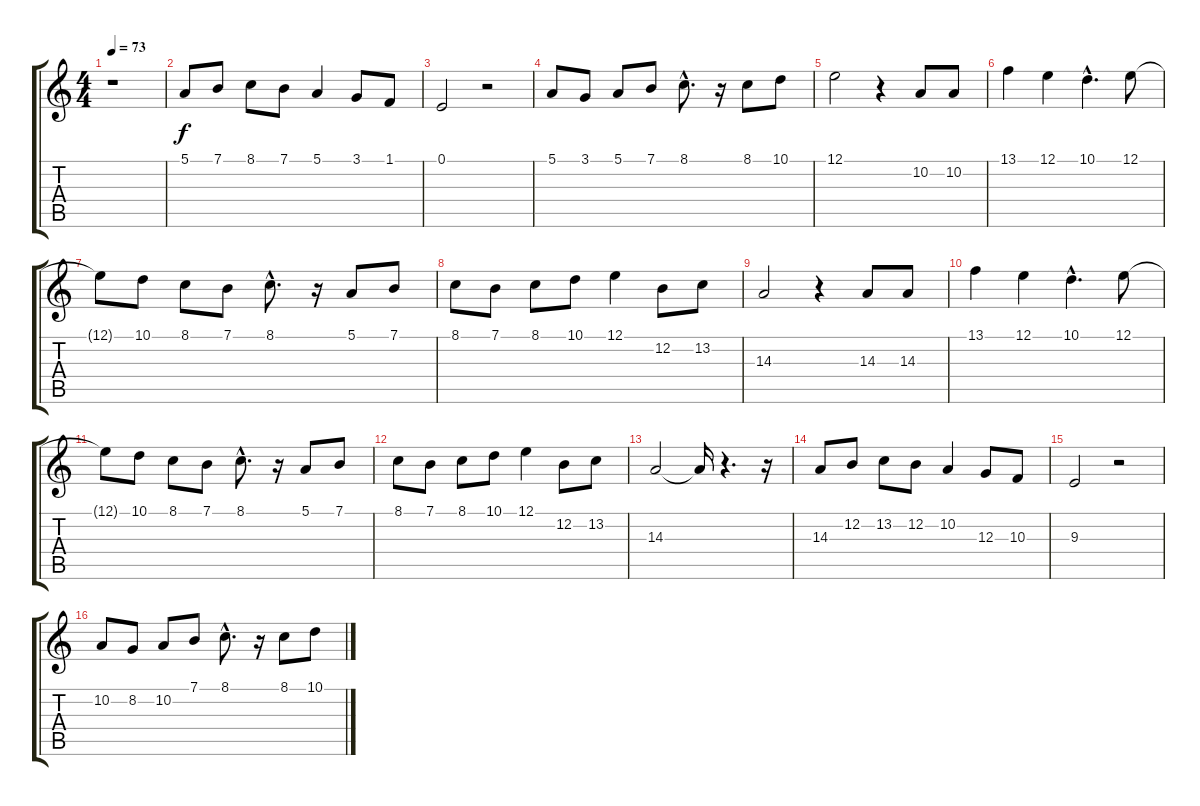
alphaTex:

\track "" {instrument synthvoice}
\staff {score tabs}
\tuning (E4 B3 G3 D3 A2 E2) {hide}
\ts (4 4)
\tempo 73
\clef g2
\ks c
r.1{dy f instrument synthvoice} |
5.1.8 7.1.8 8.1.8 7.1.8 5.1.4 3.1.8 1.1.8 |
0.1.2 r.2 |
5.1.8 3.1.8 5.1.8 7.1.8 8.1{hac}.8{d} r.16 8.1.8 10.1.8 |
12.1.2 r.4 10.2.8 10.2.8 |
13.1.4 12.1.4 10.1{hac}.4{d} 12.1.8 |
12.1{t}.8 10.1.8 8.1.8 7.1.8 8.1{hac}.8{d} r.16 5.1.8 7.1.8 |
8.1.8 7.1.8 8.1.8 10.1.8 12.1.4 12.2.8 13.2.8 |
14.3.2 r.4 14.3.8 14.3.8 |
13.1.4 12.1.4 10.1{hac}.4{d} 12.1.8 |
12.1{t}.8 10.1.8 8.1.8 7.1.8 8.1{hac}.8{d} r.16 5.1.8 7.1.8 |
8.1.8 7.1.8 8.1.8 10.1.8 12.1.4 12.2.8 13.2.8 |
14.3.2 14.3{t}.16 r.4{d} r.16 |
14.3.8 12.2.8 13.2.8 12.2.8 10.2.4 12.3.8 10.3.8 |
9.3.2 r.2 |
10.2.8 8.2.8 10.2.8 7.1.8 8.1{hac}.8{d} r.16 8.1.8 10.1.8
